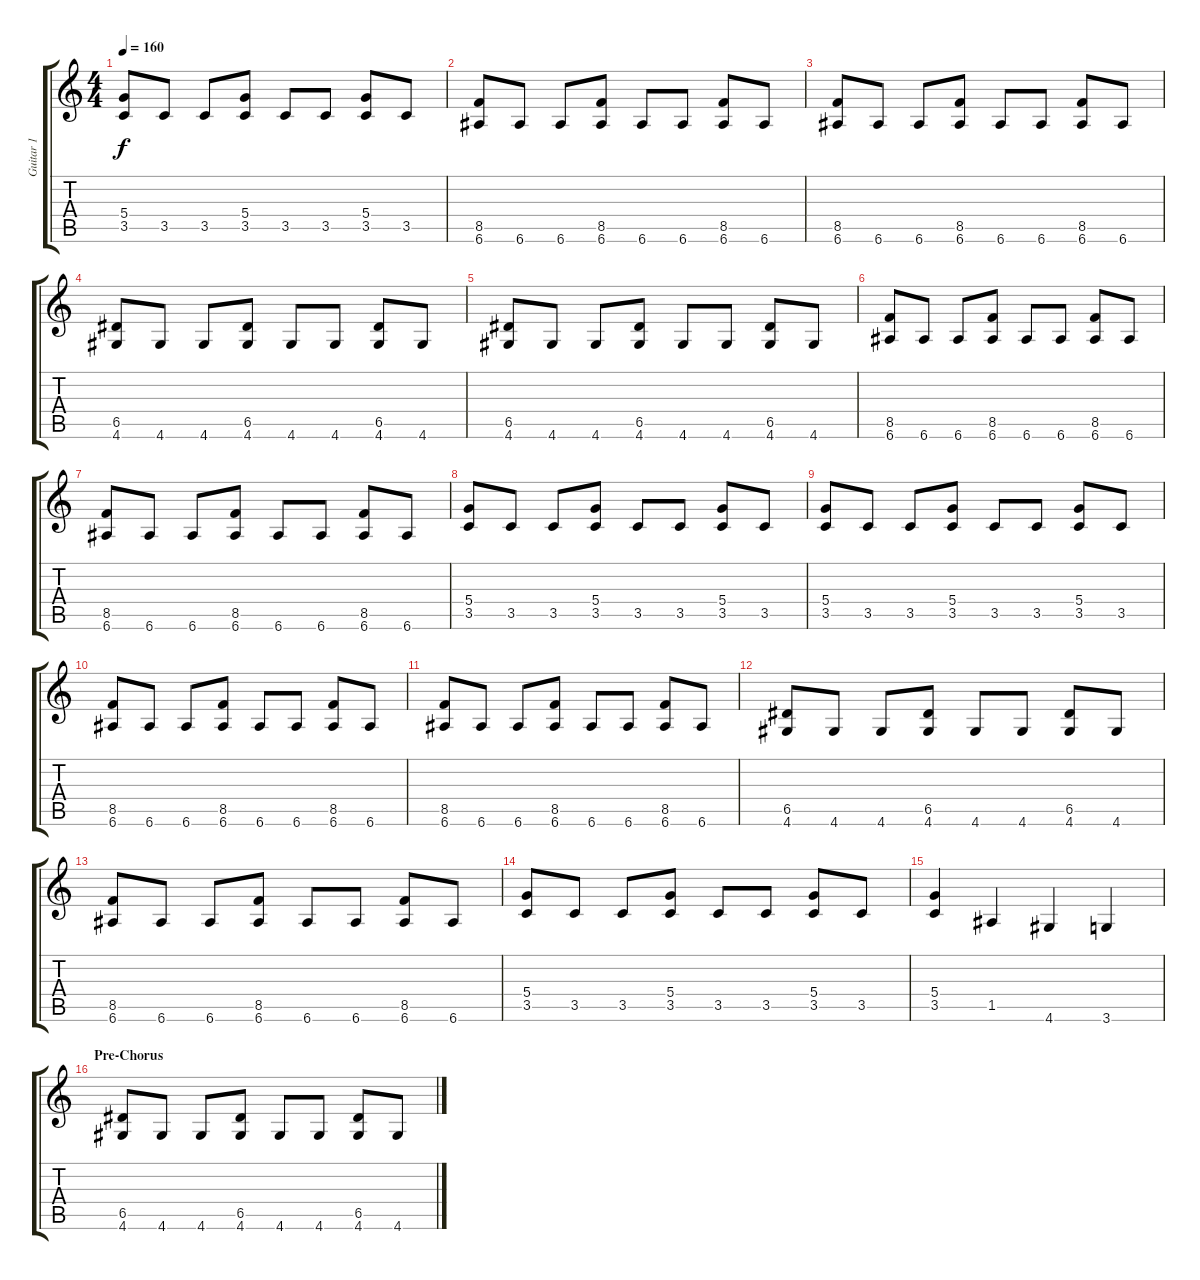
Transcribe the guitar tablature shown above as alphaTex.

\track ("Guitar 1" "Guitar 1") {instrument distortionguitar}
\staff {score tabs}
\tuning (E4 B3 G3 D3 A2 E2) {hide}
\ts (4 4)
\tempo 160
\clef g2
\ks c
(5.4 3.5).8{dy f} 3.5.8 3.5.8 (5.4 3.5).8 3.5.8 3.5.8 (5.4 3.5).8 3.5.8 |
(8.5 6.6).8 6.6.8 6.6.8 (8.5 6.6).8 6.6.8 6.6.8 (8.5 6.6).8 6.6.8 |
(8.5 6.6).8 6.6.8 6.6.8 (8.5 6.6).8 6.6.8 6.6.8 (8.5 6.6).8 6.6.8 |
(6.5 4.6).8 4.6.8 4.6.8 (6.5 4.6).8 4.6.8 4.6.8 (6.5 4.6).8 4.6.8 |
(6.5 4.6).8 4.6.8 4.6.8 (6.5 4.6).8 4.6.8 4.6.8 (6.5 4.6).8 4.6.8 |
(8.5 6.6).8 6.6.8 6.6.8 (8.5 6.6).8 6.6.8 6.6.8 (8.5 6.6).8 6.6.8 |
(8.5 6.6).8 6.6.8 6.6.8 (8.5 6.6).8 6.6.8 6.6.8 (8.5 6.6).8 6.6.8 |
(5.4 3.5).8 3.5.8 3.5.8 (5.4 3.5).8 3.5.8 3.5.8 (5.4 3.5).8 3.5.8 |
(5.4 3.5).8 3.5.8 3.5.8 (5.4 3.5).8 3.5.8 3.5.8 (5.4 3.5).8 3.5.8 |
(8.5 6.6).8 6.6.8 6.6.8 (8.5 6.6).8 6.6.8 6.6.8 (8.5 6.6).8 6.6.8 |
(8.5 6.6).8 6.6.8 6.6.8 (8.5 6.6).8 6.6.8 6.6.8 (8.5 6.6).8 6.6.8 |
(6.5 4.6).8 4.6.8 4.6.8 (6.5 4.6).8 4.6.8 4.6.8 (6.5 4.6).8 4.6.8 |
(8.5 6.6).8 6.6.8 6.6.8 (8.5 6.6).8 6.6.8 6.6.8 (8.5 6.6).8 6.6.8 |
(5.4 3.5).8 3.5.8 3.5.8 (5.4 3.5).8 3.5.8 3.5.8 (5.4 3.5).8 3.5.8 |
(5.4 3.5).4 1.5.4 4.6.4 3.6.4 |
\section ("" "Pre-Chorus")
(6.5 4.6).8 4.6.8 4.6.8 (6.5 4.6).8 4.6.8 4.6.8 (6.5 4.6).8 4.6.8
